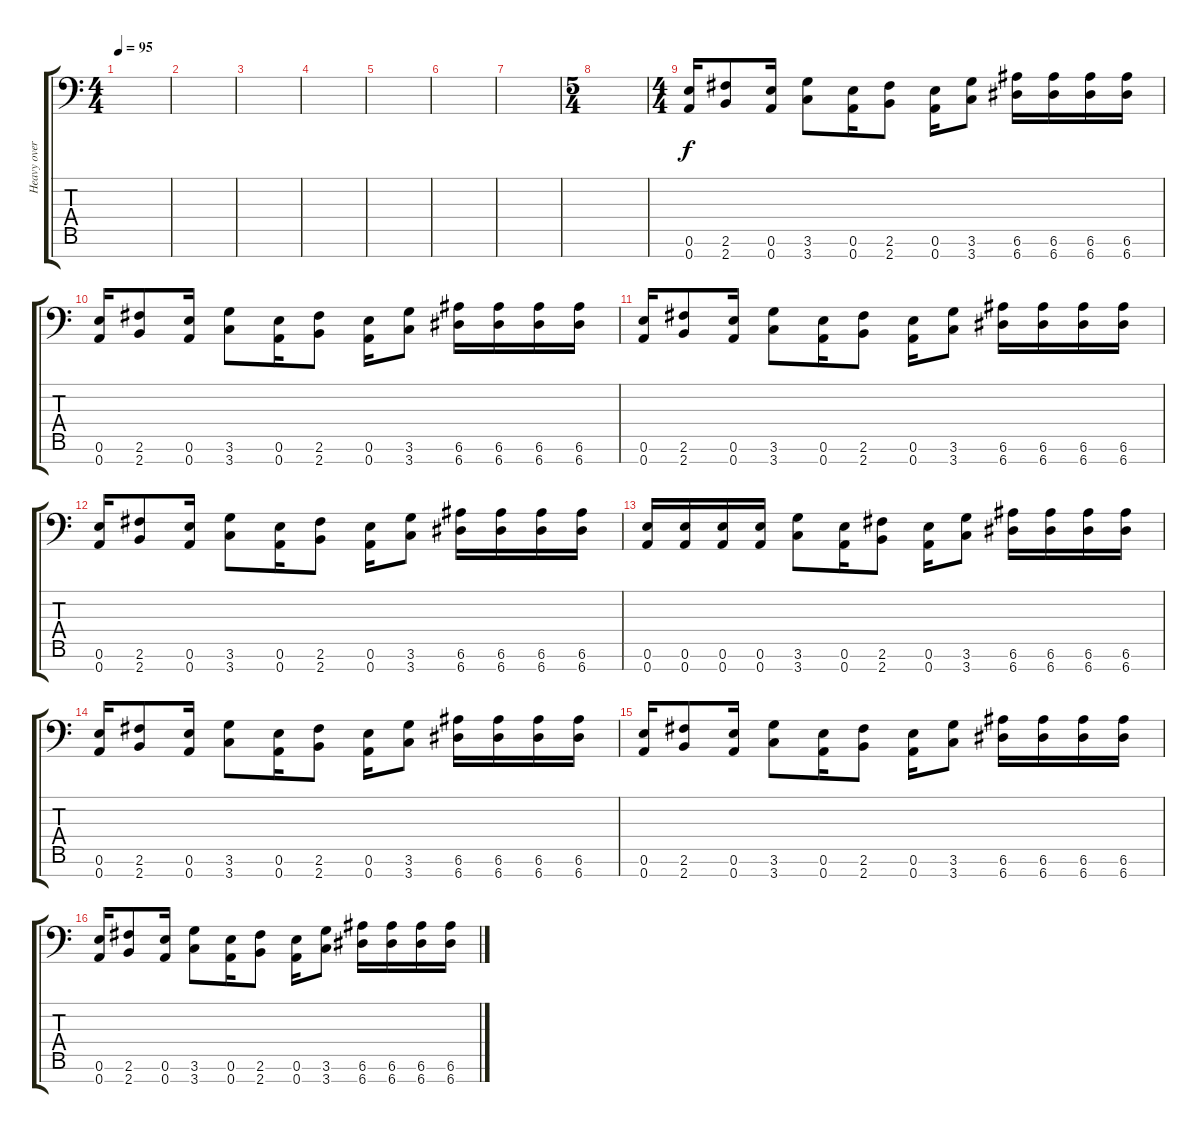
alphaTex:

\track ("Heavy overdub" "Heavy over") {instrument distortionguitar}
\staff {score tabs}
\tuning (E4 B3 G3 D3 A2 E2 A1) {hide}
\ts (4 4)
\tempo 95
\clef f4
\ks c
|
|
|
|
|
|
|
\ts (5 4)
|
\ts (4 4)
(0.6 0.7).16 (2.6 2.7).8 (0.6 0.7).16 (3.6 3.7).8 (0.6 0.7).16 (2.6 2.7).8 (0.6 0.7).16 (3.6 3.7).8 (6.6 6.7).16 (6.6 6.7).16 (6.6 6.7).16 (6.6 6.7).16 |
(0.6 0.7).16 (2.6 2.7).8 (0.6 0.7).16 (3.6 3.7).8 (0.6 0.7).16 (2.6 2.7).8 (0.6 0.7).16 (3.6 3.7).8 (6.6 6.7).16 (6.6 6.7).16 (6.6 6.7).16 (6.6 6.7).16 |
(0.6 0.7).16 (2.6 2.7).8 (0.6 0.7).16 (3.6 3.7).8 (0.6 0.7).16 (2.6 2.7).8 (0.6 0.7).16 (3.6 3.7).8 (6.6 6.7).16 (6.6 6.7).16 (6.6 6.7).16 (6.6 6.7).16 |
(0.6 0.7).16 (2.6 2.7).8 (0.6 0.7).16 (3.6 3.7).8 (0.6 0.7).16 (2.6 2.7).8 (0.6 0.7).16 (3.6 3.7).8 (6.6 6.7).16 (6.6 6.7).16 (6.6 6.7).16 (6.6 6.7).16 |
(0.6 0.7).16 (0.6 0.7).16 (0.6 0.7).16 (0.6 0.7).16 (3.6 3.7).8 (0.6 0.7).16 (2.6 2.7).8 (0.6 0.7).16 (3.6 3.7).8 (6.6 6.7).16 (6.6 6.7).16 (6.6 6.7).16 (6.6 6.7).16 |
(0.6 0.7).16 (2.6 2.7).8 (0.6 0.7).16 (3.6 3.7).8 (0.6 0.7).16 (2.6 2.7).8 (0.6 0.7).16 (3.6 3.7).8 (6.6 6.7).16 (6.6 6.7).16 (6.6 6.7).16 (6.6 6.7).16 |
(0.6 0.7).16 (2.6 2.7).8 (0.6 0.7).16 (3.6 3.7).8 (0.6 0.7).16 (2.6 2.7).8 (0.6 0.7).16 (3.6 3.7).8 (6.6 6.7).16 (6.6 6.7).16 (6.6 6.7).16 (6.6 6.7).16 |
(0.6 0.7).16 (2.6 2.7).8 (0.6 0.7).16 (3.6 3.7).8 (0.6 0.7).16 (2.6 2.7).8 (0.6 0.7).16 (3.6 3.7).8 (6.6 6.7).16 (6.6 6.7).16 (6.6 6.7).16 (6.6 6.7).16
